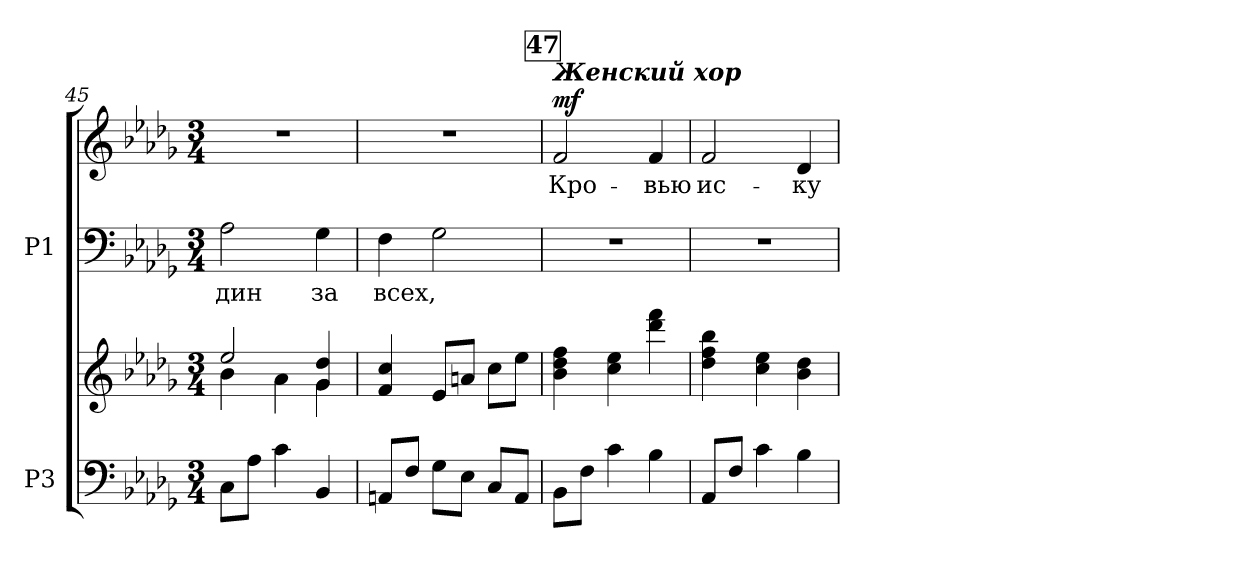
**kern	**kern	**kern	**text	**kern	**text	**dynam
*part2	*part2	*part1	*part1	*part1	*part1	*part1
*staff4	*staff3	*staff2	*staff2	*staff1	*staff1	*staff1/2
*I"P3	*	*I"P1	*	*	*	*
*clefF4	*clefG2	*clefF4	*	*clefG2	*	*
*k[b-e-a-d-g-]	*k[b-e-a-d-g-]	*k[b-e-a-d-g-]	*	*k[b-e-a-d-g-]	*	*
*b-:	*b-:	*b-:	*	*b-:	*	*
*M3/4	*M3/4	*M3/4	*	*M3/4	*	*
=45	=45	=45	=45	=45	=45	=45
*	*^	*	*	*	*	*
!	!	!	!	!LO:LY:a:color=#000000	!LO:N:vis=1	!	!
8Ci\L	2ee-i/	4b-i\	2A-i\	-дин	2.r	.	.
8A-i\J	.	.	.	.	.	.	.
4ci\	.	4a-i\	.	.	.	.	.
!	!	!	!	!LO:LY:a:color=#000000	!	!	!
4BB-i/	4g-i/ 4dd-i	4g-i\	4G-i\	за	.	.	.
*	*v	*v	*	*	*	*	*
!!LO:PB:g=z
=46	=46	=46	=46	=46	=46	=46
*	*^	*	*	*	*	*
!	!	!	!	!LO:LY:a:color=#000000	!LO:N:vis=1	!	!
*	*v	*v	*	*	*	*	*
8AAni/L	4fi/ 4cci	4Fi\	всех,	2.r	.	.
8Fi/J	.	.	.	.	.	.
8G-i\L	8e-i/L	2G-i\	.	.	.	.
8E-i\J	8ani/J	.	.	.	.	.
8Ci/L	8cci\L	.	.	.	.	.
8AAi/J	8ee-i\J	.	.	.	.	.
!!LO:REH:place=s1:color=#000000:enc=box:fs=14.1732:t=47
=47	=47	=47	=47	=47	=47	=47
!	!	!LO:N:vis=1	!	!	!	!
!	!	!	!	!LO:TX:a:Bi:t=Женский хор	!	!
!	!	!	!	!	!LO:LY:b:color=#000000	!
8BB-i\L	4b-i\ 4dd-i 4ffi	2.r	.	2fi/	Кро-	mf
8Fi\J	.	.	.	.	.	.
4ci\	4cci\ 4ee-i	.	.	.	.	.
!	!	!	!	!	!LO:LY:b:color=#000000	!
4B-i\	4ddd-i\ 4fffi	.	.	4fi/	-вью	.
=48	=48	=48	=48	=48	=48	=48
!	!	!LO:N:vis=1	!	!	!	!
!	!	!	!	!	!LO:LY:b:color=#000000	!
8AA-i/L	4dd-i\ 4ffi 4bb-i	2.r	.	2fi/	ис-	.
8Fi/J	.	.	.	.	.	.
4ci\	4cci\ 4ee-i	.	.	.	.	.
!	!	!	!	!	!LO:LY:b:color=#000000	!
4B-i\	4b-i\ 4dd-i	.	.	4d-i/	-ку-	.
=	=	=	=	=	=	=
*-	*-	*-	*-	*-	*-	*-
